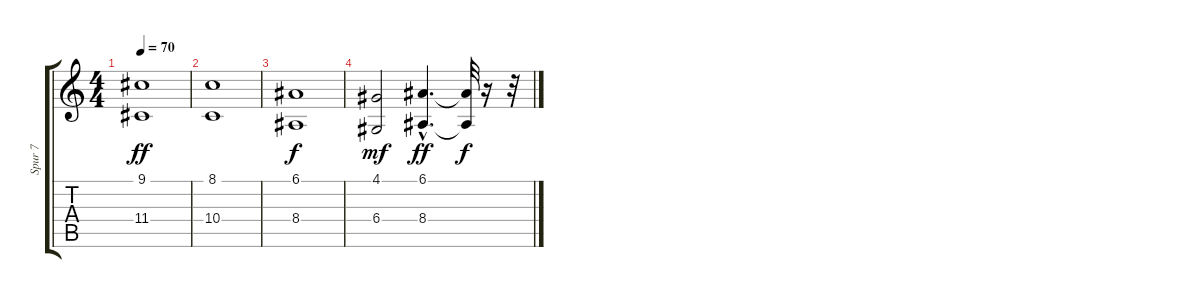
\track ("Spur 7" "Spur 7") {instrument pad2warm}
\staff {score tabs}
\tuning (E4 B3 G3 D3 A2 E2) {hide}
\ts (4 4)
\tempo 70
\clef g2
\ks c
(9.1 11.4).1{dy ff} |
(8.1 10.4).1 |
(6.1 8.4).1{dy f} |
(4.1 6.4).2{dy mf} (6.1{hac} 8.4{hac}).4{d dy ff} (6.1{t} 8.4{t}).32{dy f} r.16 r.32
